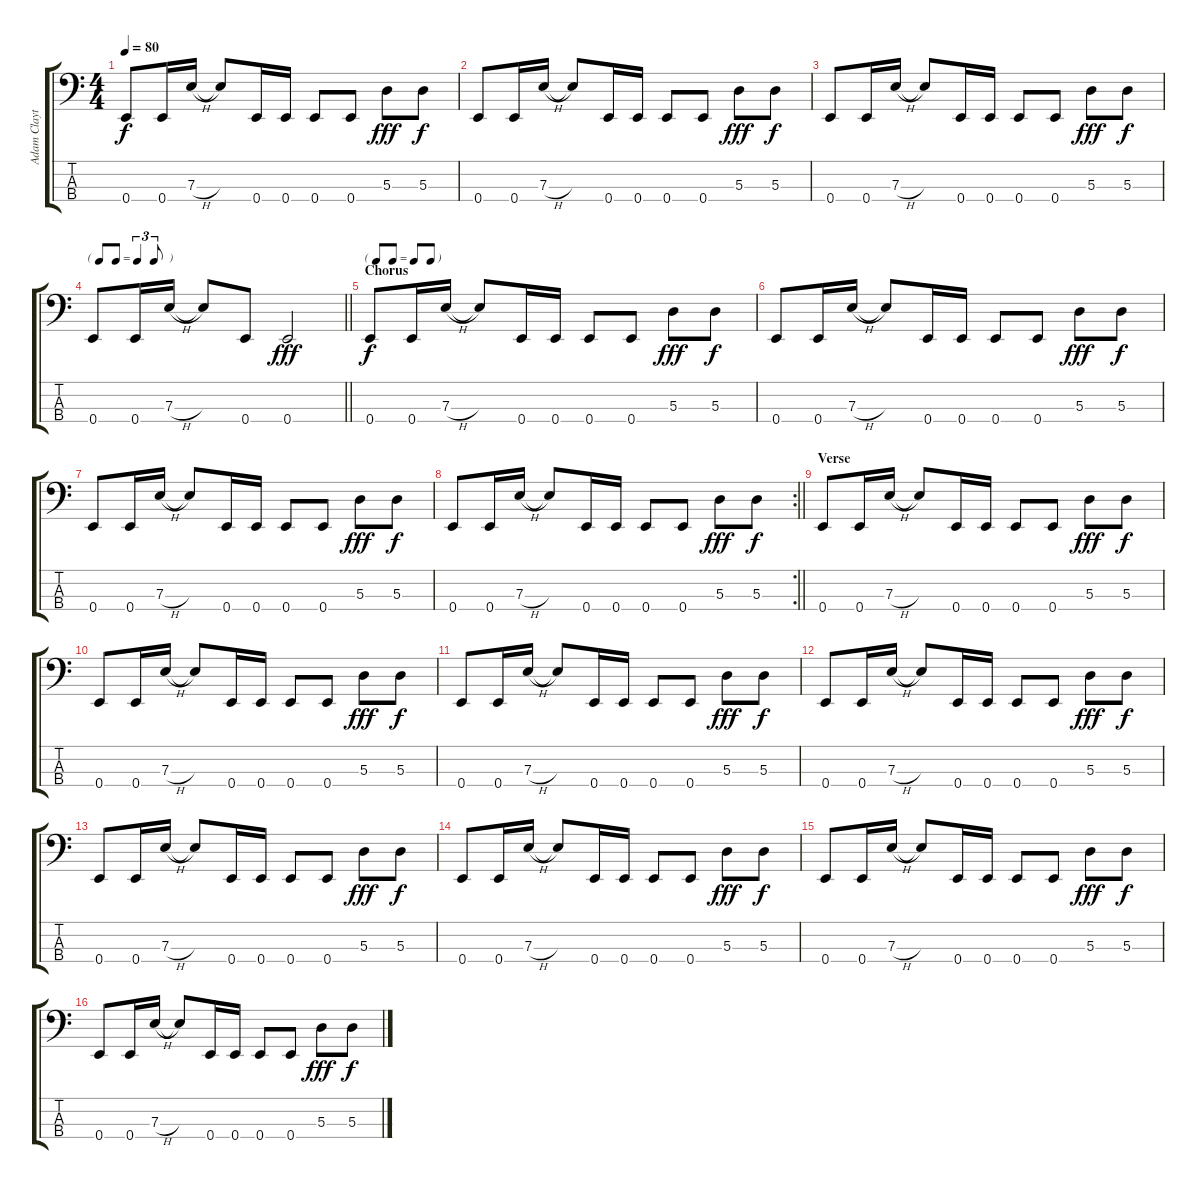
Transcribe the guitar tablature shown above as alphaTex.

\track ("Adam Clayton" "Adam Clayt") {instrument electricbassfinger}
\staff {score tabs}
\tuning (G2 D2 A1 E1) {hide}
\ts (4 4)
\tempo 80
\clef f4
\ks c
0.4.8{dy f} 0.4.16 7.3{h}.16 7.3{t}.8 0.4.16 0.4.16 0.4.8 0.4.8 5.3.8{dy fff} 5.3.8{dy f} |
0.4.8 0.4.16 7.3{h}.16 7.3{t}.8 0.4.16 0.4.16 0.4.8 0.4.8 5.3.8{dy fff} 5.3.8{dy f} |
0.4.8 0.4.16 7.3{h}.16 7.3{t}.8 0.4.16 0.4.16 0.4.8 0.4.8 5.3.8{dy fff} 5.3.8{dy f} |
\tf triplet8th
\barLineRight lightlight
0.4.8 0.4.16 7.3{h}.16 7.3{t}.8 0.4.8 0.4.2{dy fff} |
\tf none
\section ("" "Chorus")
0.4.8{dy f} 0.4.16 7.3{h}.16 7.3{t}.8 0.4.16 0.4.16 0.4.8 0.4.8 5.3.8{dy fff} 5.3.8{dy f} |
0.4.8 0.4.16 7.3{h}.16 7.3{t}.8 0.4.16 0.4.16 0.4.8 0.4.8 5.3.8{dy fff} 5.3.8{dy f} |
0.4.8 0.4.16 7.3{h}.16 7.3{t}.8 0.4.16 0.4.16 0.4.8 0.4.8 5.3.8{dy fff} 5.3.8{dy f} |
\rc 2
\barLineRight lightlight
0.4.8 0.4.16 7.3{h}.16 7.3{t}.8 0.4.16 0.4.16 0.4.8 0.4.8 5.3.8{dy fff} 5.3.8{dy f} |
\section ("" "Verse")
0.4.8 0.4.16 7.3{h}.16 7.3{t}.8 0.4.16 0.4.16 0.4.8 0.4.8 5.3.8{dy fff} 5.3.8{dy f} |
0.4.8 0.4.16 7.3{h}.16 7.3{t}.8 0.4.16 0.4.16 0.4.8 0.4.8 5.3.8{dy fff} 5.3.8{dy f} |
0.4.8 0.4.16 7.3{h}.16 7.3{t}.8 0.4.16 0.4.16 0.4.8 0.4.8 5.3.8{dy fff} 5.3.8{dy f} |
0.4.8 0.4.16 7.3{h}.16 7.3{t}.8 0.4.16 0.4.16 0.4.8 0.4.8 5.3.8{dy fff} 5.3.8{dy f} |
0.4.8 0.4.16 7.3{h}.16 7.3{t}.8 0.4.16 0.4.16 0.4.8 0.4.8 5.3.8{dy fff} 5.3.8{dy f} |
0.4.8 0.4.16 7.3{h}.16 7.3{t}.8 0.4.16 0.4.16 0.4.8 0.4.8 5.3.8{dy fff} 5.3.8{dy f} |
0.4.8 0.4.16 7.3{h}.16 7.3{t}.8 0.4.16 0.4.16 0.4.8 0.4.8 5.3.8{dy fff} 5.3.8{dy f} |
0.4.8 0.4.16 7.3{h}.16 7.3{t}.8 0.4.16 0.4.16 0.4.8 0.4.8 5.3.8{dy fff} 5.3.8{dy f}
